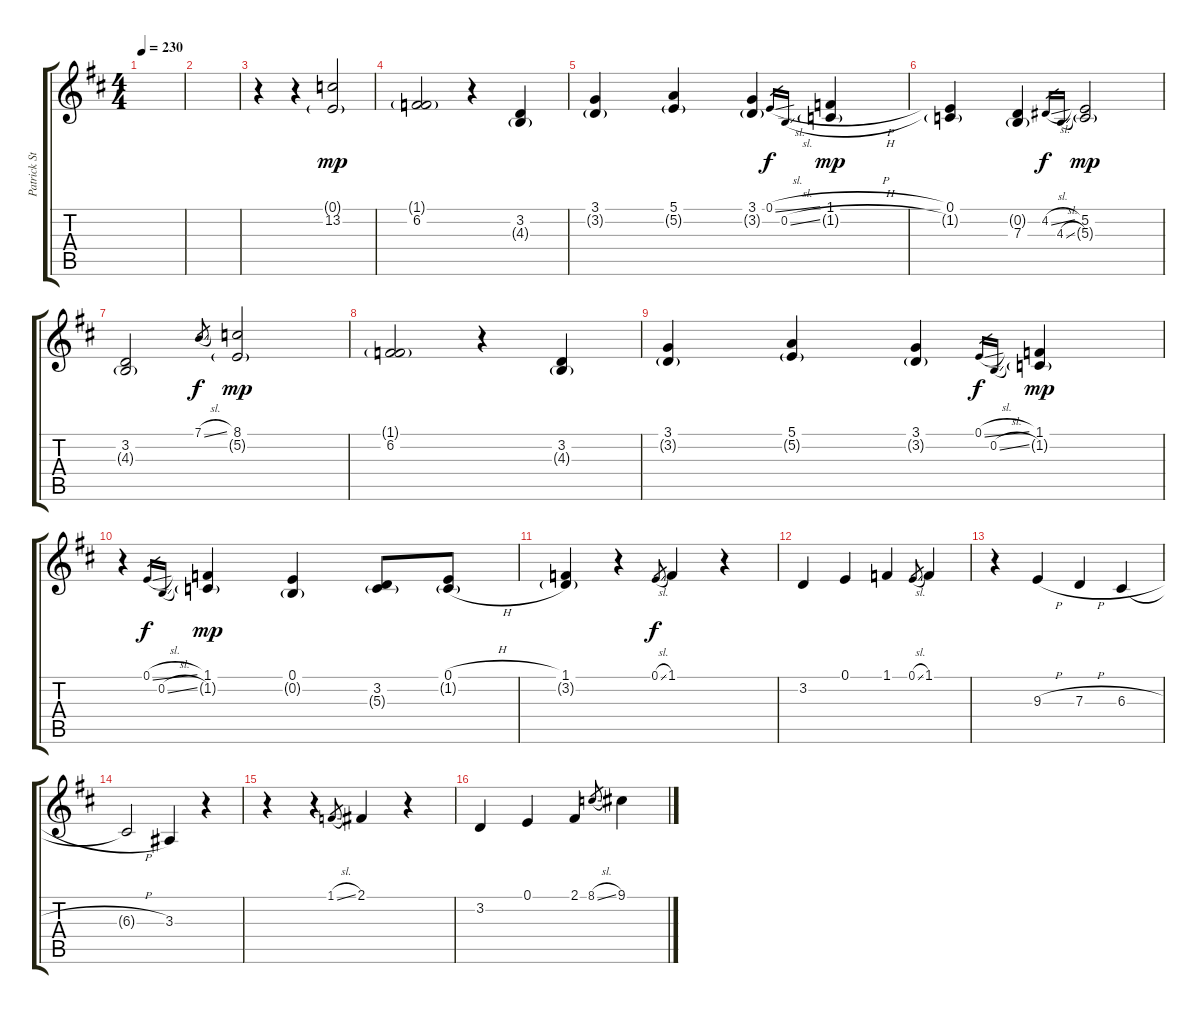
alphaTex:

\track ("Patrick Stump(Lead Vocals) " "Patrick St") {instrument clarinet}
\staff {score tabs}
\tuning (E4 B3 G3 D3 A2 E2) {hide}
\ts (4 4)
\tempo 230
\clef g2
\ks d
|
|
r.4 r.4 (0.1{g} 13.2).2{dy mp} |
(1.1{g} 6.2).2 r.4 (3.2 4.3{g}).4 |
(3.1 3.2{g}).4 (5.1 5.2{g}).4 (3.1 3.2{g}).4 0.1{sl}.16{gr dy f} 0.2{sl}.16{gr} (1.1{h} 1.2{h g}).4{dy mp} |
(0.1 1.2{g}).4 (0.2{g} 7.3).4 4.2{sl}.16{gr dy f} 4.3{sl}.16{gr} (5.2 5.3{g}).2{dy mp} |
(3.2 4.3{g}).2 7.1{sl}.8{gr dy f} (8.1 5.2{g}).2{dy mp} |
(1.1{g} 6.2).2 r.4 (3.2 4.3{g}).4 |
(3.1 3.2{g}).4 (5.1 5.2{g}).4 (3.1 3.2{g}).4 0.1{sl}.16{gr dy f} 0.2{sl}.16{gr} (1.1 1.2{g}).4{dy mp} |
r.4 0.1{sl}.16{gr dy f} 0.2{sl}.16{gr} (1.1 1.2{g}).4{dy mp} (0.1 0.2{g}).4 (3.2 5.3{g}).8 (0.1{h} 1.2{h g}).8 |
(1.1 3.2{g}).4 r.4 0.1{sl}.8{gr dy f} 1.1.4 r.4 |
3.2.4 0.1.4 1.1.4 0.1{sl}.8{gr} 1.1.4 |
r.4 9.3{h}.4 7.3{h}.4 6.3{h}.4 |
6.3{h t}.2 3.3.4 r.4 |
r.4 r.4 1.1{sl}.8{gr} 2.1.4 r.4 |
3.2.4 0.1.4 2.1.4 8.1{sl}.8{gr} 9.1.4
